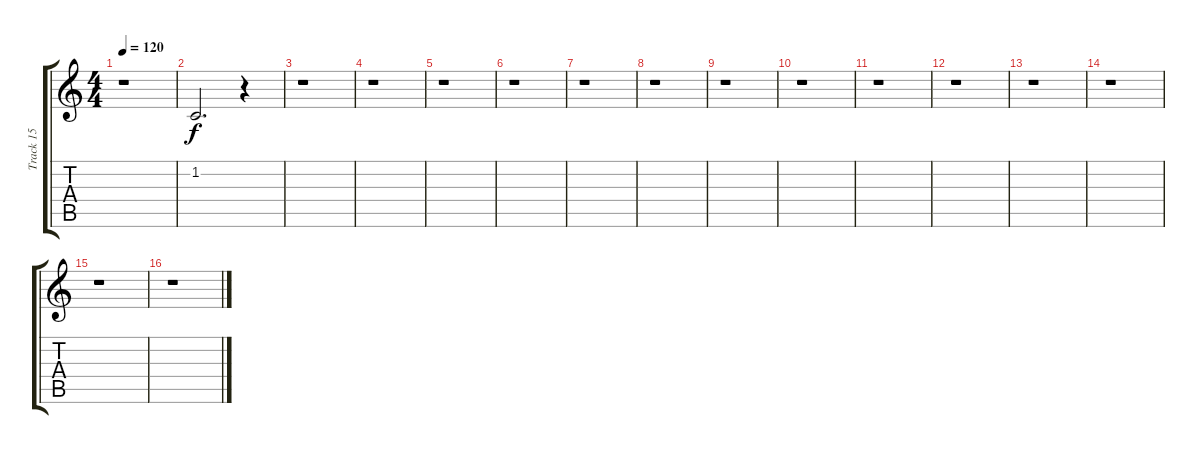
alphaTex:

\track ("Track 15" "Track 15") {instrument reversecymbal}
\staff {score tabs}
\tuning (E4 B3 G3 D3 A2 E2) {hide}
\ts (4 4)
\tempo 120
\clef g2
\ks c
r.1{dy f} |
1.2.2{d} r.4 |
r.1 |
r.1 |
r.1 |
r.1 |
r.1 |
r.1 |
r.1 |
r.1 |
r.1 |
r.1 |
r.1 |
r.1 |
r.1 |
r.1
